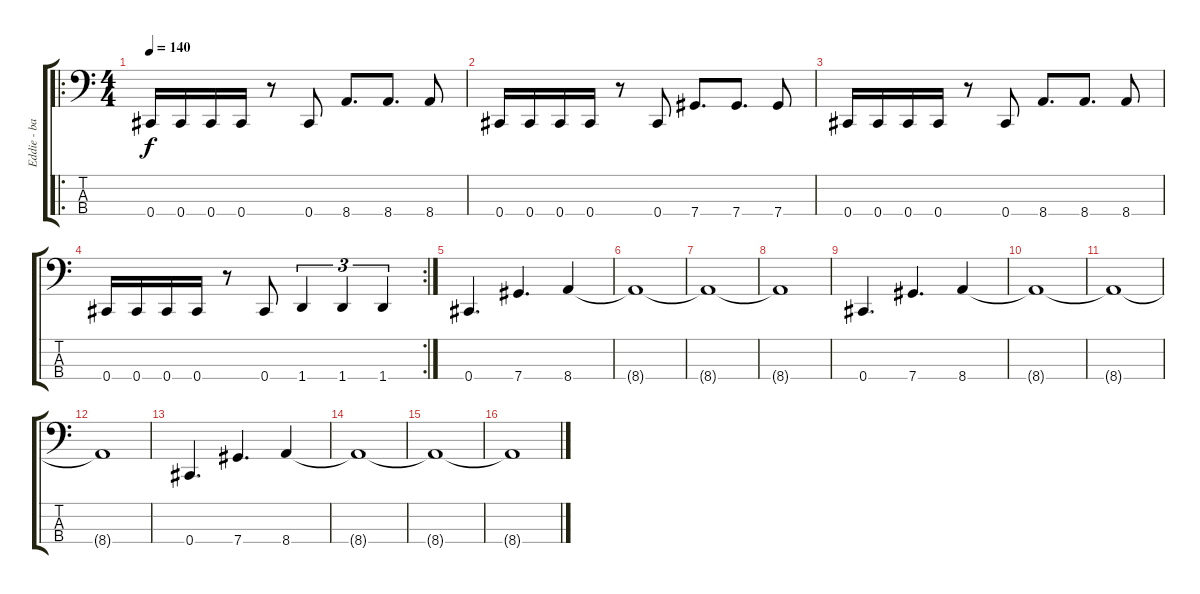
\track ("Eddie - bass" "Eddie - ba") {instrument electricbasspick}
\staff {score tabs}
\tuning (Gb2 Db2 Ab1 Db1) {hide}
\ro
\ts (4 4)
\tempo 140
\clef f4
\ks c
0.4.16{dy f instrument electricbasspick} 0.4.16 0.4.16 0.4.16 r.8 0.4.8 8.4.8{d} 8.4.8{d} 8.4.8 |
0.4.16 0.4.16 0.4.16 0.4.16 r.8 0.4.8 7.4.8{d} 7.4.8{d} 7.4.8 |
0.4.16 0.4.16 0.4.16 0.4.16 r.8 0.4.8 8.4.8{d} 8.4.8{d} 8.4.8 |
\rc 2
0.4.16 0.4.16 0.4.16 0.4.16 r.8 0.4.8 1.4.4{tu (3 2)} 1.4.4{tu (3 2)} 1.4.4{tu (3 2)} |
0.4.4{d} 7.4.4{d} 8.4.4 |
8.4{t}.1 |
8.4{t}.1 |
8.4{t}.1 |
0.4.4{d} 7.4.4{d} 8.4.4 |
8.4{t}.1 |
8.4{t}.1 |
8.4{t}.1 |
0.4.4{d} 7.4.4{d} 8.4.4 |
8.4{t}.1 |
8.4{t}.1 |
8.4{t}.1
